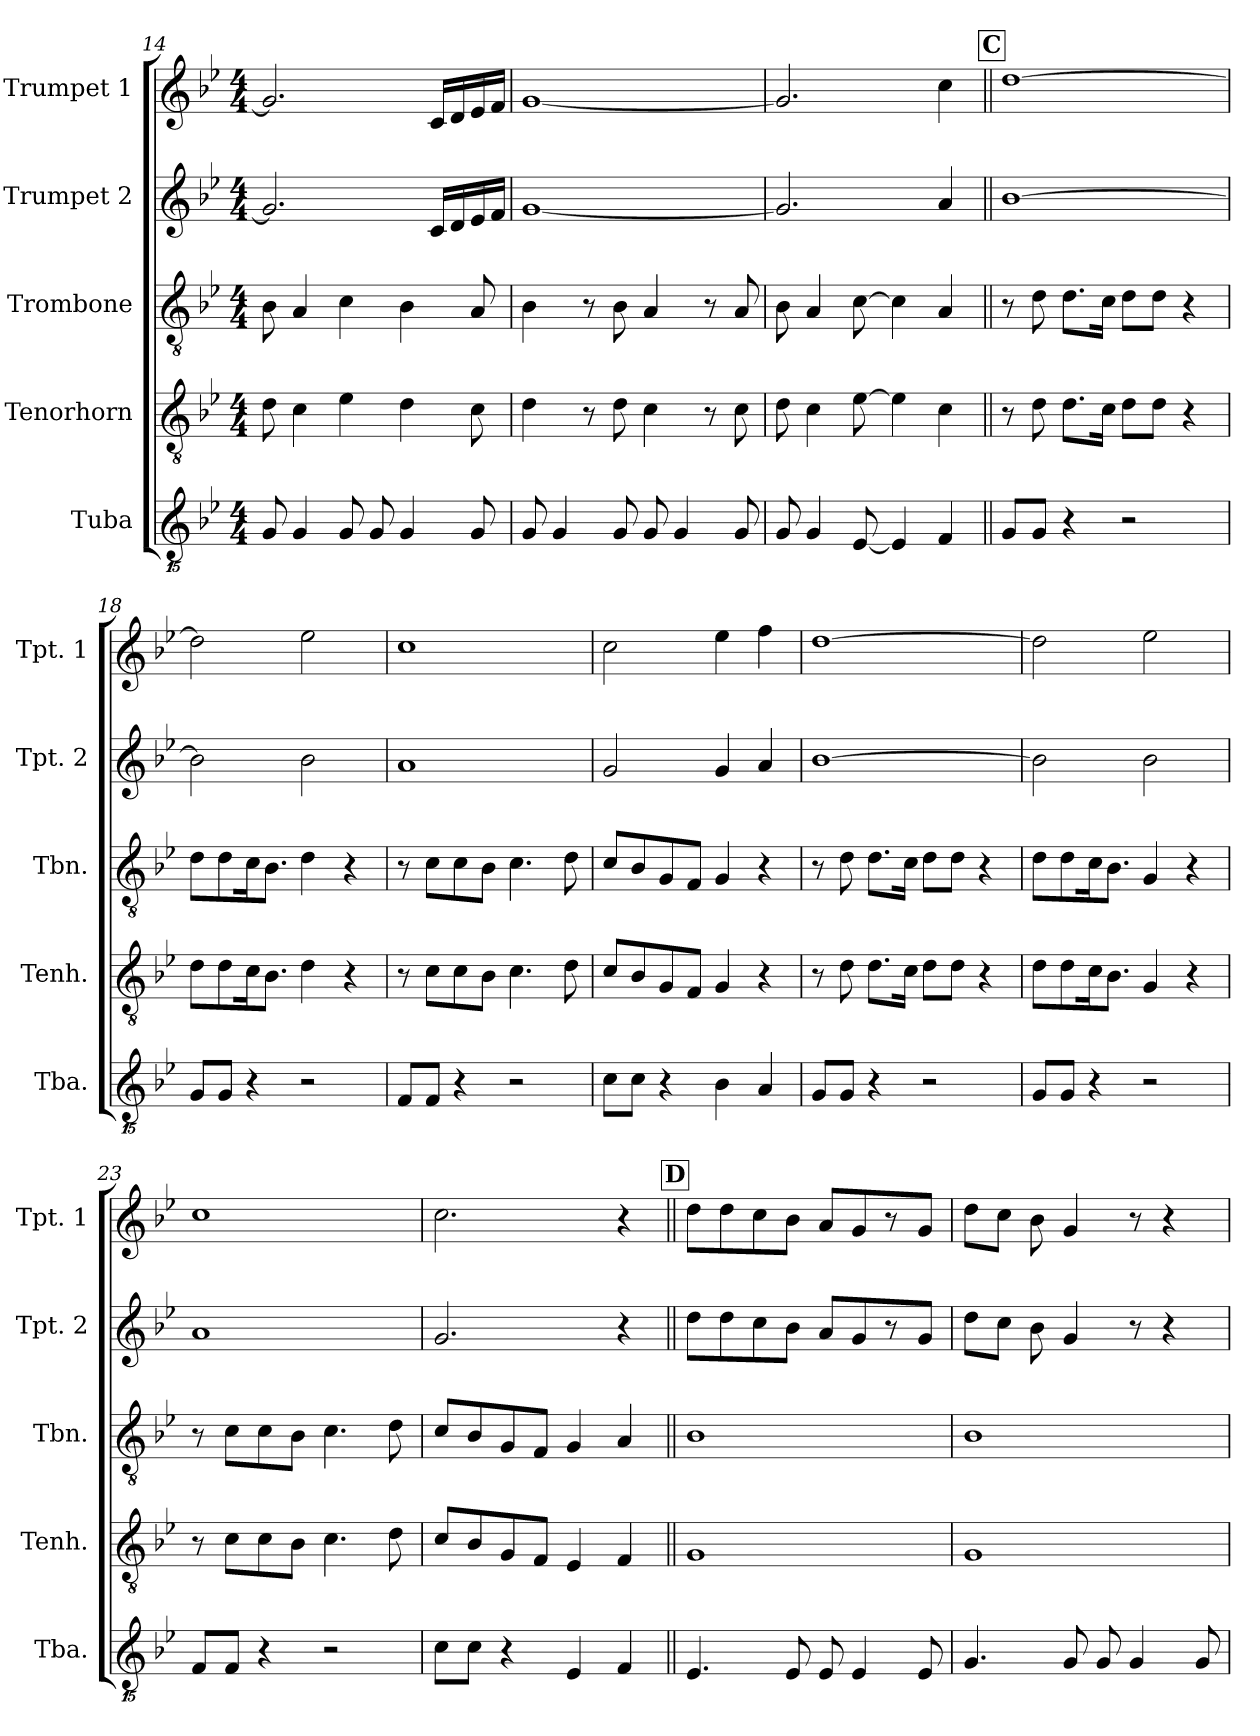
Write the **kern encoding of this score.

**kern	**kern	**kern	**kern	**kern
*part5	*part4	*part3	*part2	*part1
*staff5	*staff4	*staff3	*staff2	*staff1
*I"Tuba	*I"Tenorhorn	*I"Trombone	*I"Trumpet 2	*I"Trumpet 1
*I'Tba.	*I'Tenh.	*I'Tbn.	*I'Tpt. 2	*I'Tpt. 1
*clefGvv2	*clefGv2	*clefGv2	*clefG2	*clefG2
*k[b-e-]	*k[b-e-]	*k[b-e-]	*k[b-e-]	*k[b-e-]
*M4/4	*M4/4	*M4/4	*M4/4	*M4/4
=14	=14	=14	=14	=14
8GG	8d	8B-	2.g]	2.g]
4GG	4c	4A	.	.
8GG	4e-	4c	.	.
8GG	.	.	.	.
4GG	4d	4B-	.	.
.	.	.	16cLL	16cLL
.	.	.	16d	16d
8GG	8c	8A	16e-	16e-
.	.	.	16fJJ	16fJJ
=15	=15	=15	=15	=15
8GG	4d	4B-	[1g	[1g
4GG	.	.	.	.
.	8r	8r	.	.
8GG	8d	8B-	.	.
8GG	4c	4A	.	.
4GG	.	.	.	.
.	8r	8r	.	.
8GG	8c	8A	.	.
=16	=16	=16	=16	=16
8GG	8d	8B-	2.g]	2.g]
4GG	4c	4A	.	.
[8EE-	[8e-	[8c	.	.
4EE-]	4e-]	4c]	.	.
4FF	4c	4A	4a	4cc
!!LO:REH:place=s1:a:B:fs=14:t=C
=17||	=17||	=17||	=17||	=17||
8GGL	8r	8r	[1b-	[1dd
8GGJ	8d	8d	.	.
4r	8.dL	8.dL	.	.
.	16cJk	16cJk	.	.
2r	8dL	8dL	.	.
.	8dJ	8dJ	.	.
.	4r	4r	.	.
=18	=18	=18	=18	=18
8GGL	8dL	8dL	2b-]	2dd]
8GGJ	8d	8d	.	.
4r	16cK	16cK	.	.
.	8.B-J	8.B-J	.	.
2r	4d	4d	2b-	2ee-
.	4r	4r	.	.
=19	=19	=19	=19	=19
8FFL	8r	8r	1a	1cc
8FFJ	8cL	8cL	.	.
4r	8c	8c	.	.
.	8B-J	8B-J	.	.
2r	4.c	4.c	.	.
.	8d	8d	.	.
=20	=20	=20	=20	=20
8CL	8cL	8cL	2g	2cc
8CJ	8B-	8B-	.	.
4r	8G	8G	.	.
.	8FJ	8FJ	.	.
4BB-	4G	4G	4g	4ee-
4AA	4r	4r	4a	4ff
=21	=21	=21	=21	=21
8GGL	8r	8r	[1b-	[1dd
8GGJ	8d	8d	.	.
4r	8.dL	8.dL	.	.
.	16cJk	16cJk	.	.
2r	8dL	8dL	.	.
.	8dJ	8dJ	.	.
.	4r	4r	.	.
=22	=22	=22	=22	=22
8GGL	8dL	8dL	2b-]	2dd]
8GGJ	8d	8d	.	.
4r	16cK	16cK	.	.
.	8.B-J	8.B-J	.	.
2r	4G	4G	2b-	2ee-
.	4r	4r	.	.
=23	=23	=23	=23	=23
8FFL	8r	8r	1a	1cc
8FFJ	8cL	8cL	.	.
4r	8c	8c	.	.
.	8B-J	8B-J	.	.
2r	4.c	4.c	.	.
.	8d	8d	.	.
=24	=24	=24	=24	=24
8CL	8cL	8cL	2.g	2.cc
8CJ	8B-	8B-	.	.
4r	8G	8G	.	.
.	8FJ	8FJ	.	.
4EE-	4E-	4G	.	.
4FF	4F	4A	4r	4r
!!LO:REH:place=s1:a:B:fs=14:t=D
=25||	=25||	=25||	=25||	=25||
4.EE-	1G	1B-	8ddL	8ddL
.	.	.	8dd	8dd
.	.	.	8cc	8cc
8EE-	.	.	8b-J	8b-J
8EE-	.	.	8aL	8aL
4EE-	.	.	8g	8g
.	.	.	8r	8r
8EE-	.	.	8gJ	8gJ
=26	=26	=26	=26	=26
4.GG	1G	1B-	8ddL	8ddL
.	.	.	8ccJ	8ccJ
.	.	.	8b-	8b-
8GG	.	.	4g	4g
8GG	.	.	.	.
4GG	.	.	8r	8r
.	.	.	4r	4r
8GG	.	.	.	.
=	=	=	=	=
*-	*-	*-	*-	*-
